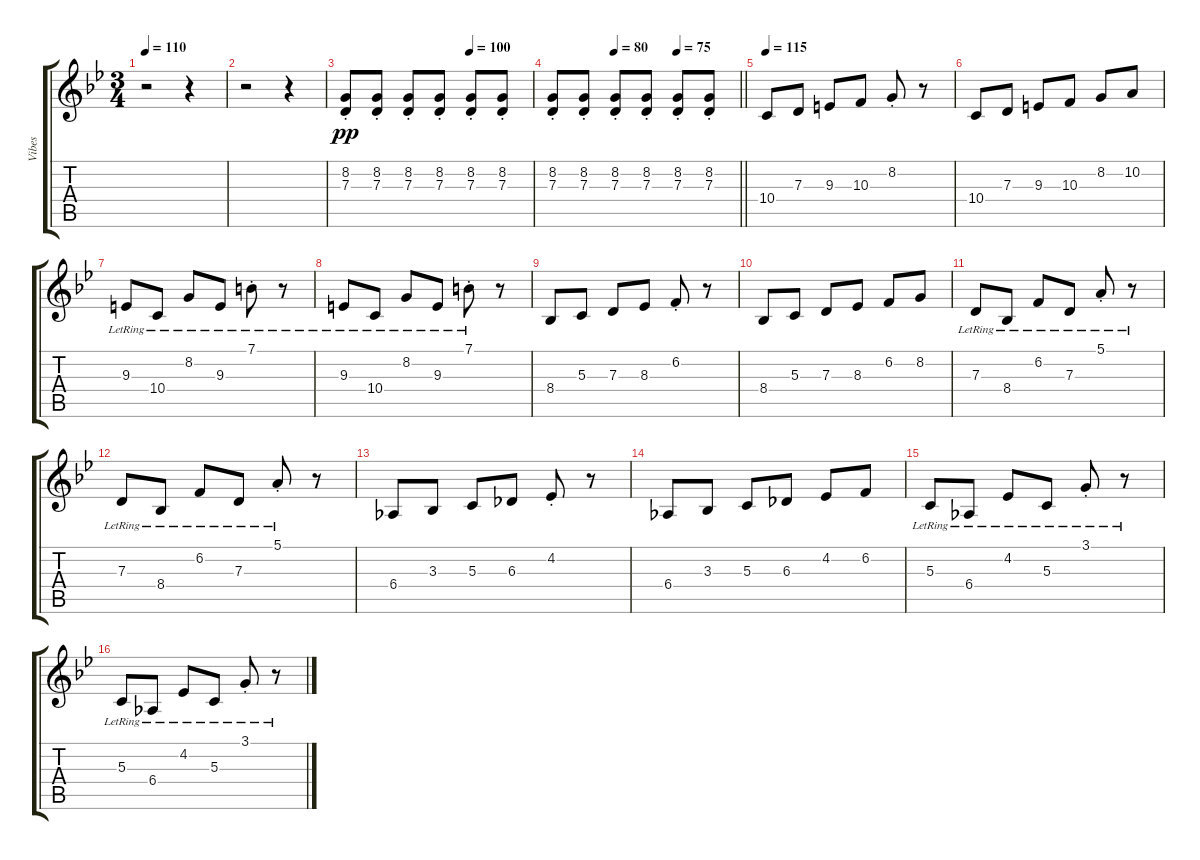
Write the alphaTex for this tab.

\track ("Vibes" "Vibes") {instrument vibraphone}
\staff {score tabs}
\tuning (E4 B3 G3 D3 A2 E2) {hide}
\ts (3 4)
\tempo 110
\clef g2
\ks bb
r.2{dy pp} r.4 |
r.2 r.4 |
\tempo (100 0.6666666666666666)
(8.2{st} 7.3{st}).8 (8.2{st} 7.3{st}).8 (8.2{st} 7.3{st}).8 (8.2{st} 7.3{st}).8 (8.2{st} 7.3{st}).8 (8.2{st} 7.3{st}).8 |
\tempo (80 0.3333333333333333)
\tempo (75 0.6666666666666666)
\barLineRight lightlight
(8.2{st} 7.3{st}).8 (8.2{st} 7.3{st}).8 (8.2{st} 7.3{st}).8 (8.2{st} 7.3{st}).8 (8.2{st} 7.3{st}).8 (8.2{st} 7.3{st}).8 |
\tempo 115
10.4.8 7.3.8 9.3.8 10.3.8 8.2{st}.8 r.8 |
10.4.8 7.3.8 9.3.8 10.3.8 8.2.8 10.2.8 |
9.3{lr}.8 10.4{lr}.8 8.2{lr}.8 9.3{lr}.8 7.1{st lr}.8 r.8 |
9.3{lr}.8 10.4{lr}.8 8.2{lr}.8 9.3{lr}.8 7.1{st lr}.8 r.8 |
8.4.8 5.3.8 7.3.8 8.3.8 6.2{st}.8 r.8 |
8.4.8 5.3.8 7.3.8 8.3.8 6.2.8 8.2.8 |
7.3{lr}.8 8.4{lr}.8 6.2{lr}.8 7.3{lr}.8 5.1{st lr}.8 r.8 |
7.3{lr}.8 8.4{lr}.8 6.2{lr}.8 7.3{lr}.8 5.1{st lr}.8 r.8 |
6.4.8 3.3.8 5.3.8 6.3.8 4.2{st}.8 r.8 |
6.4.8 3.3.8 5.3.8 6.3.8 4.2.8 6.2.8 |
5.3{lr}.8 6.4{lr}.8 4.2{lr}.8 5.3{lr}.8 3.1{st lr}.8 r.8 |
5.3{lr}.8 6.4{lr}.8 4.2{lr}.8 5.3{lr}.8 3.1{st lr}.8 r.8
